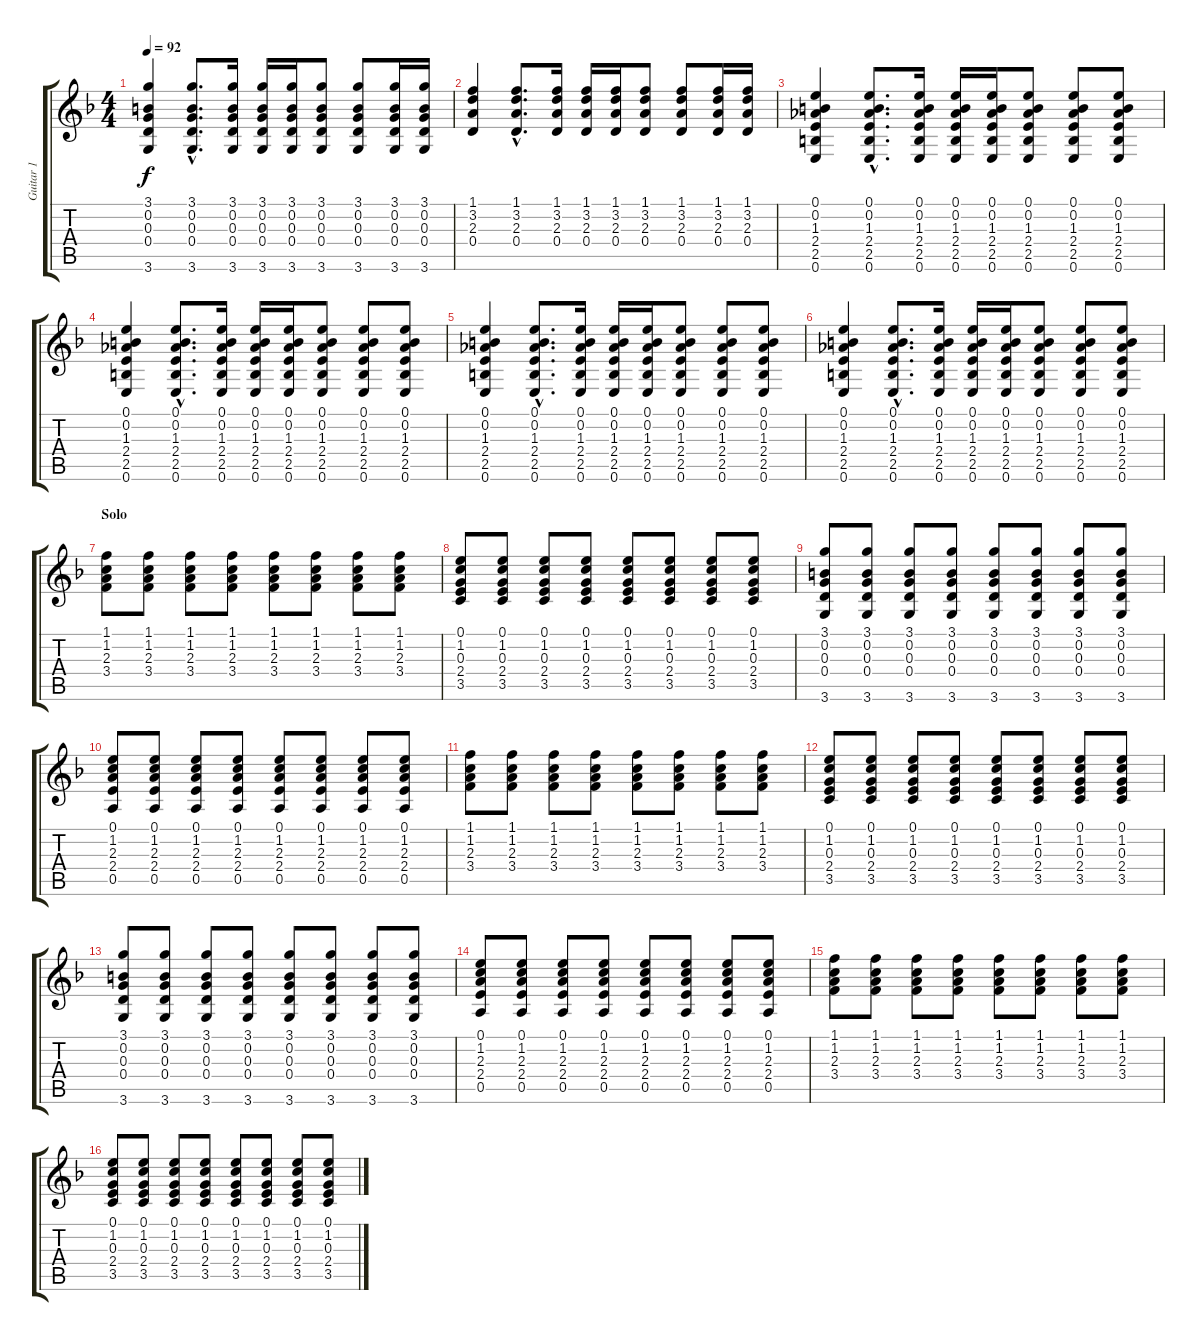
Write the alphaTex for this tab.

\track ("Guitar 1" "Guitar 1") {instrument electricguitarclean}
\staff {score tabs}
\tuning (E4 B3 G3 D3 A2 E2) {hide}
\ts (4 4)
\tempo 92
\clef g2
\ks f
(3.1 0.2 0.3 0.4 3.6).4{dy f} (3.1{hac} 0.2{hac} 0.3{hac} 0.4{hac} 3.6{hac}).8{d} (3.1 0.2 0.3 0.4 3.6).16 (3.1 0.2 0.3 0.4 3.6).16 (3.1 0.2 0.3 0.4 3.6).16 (3.1 0.2 0.3 0.4 3.6).8 (3.1 0.2 0.3 0.4 3.6).8 (3.1 0.2 0.3 0.4 3.6).16 (3.1 0.2 0.3 0.4 3.6).16 |
(1.1 3.2 2.3 0.4).4 (1.1{hac} 3.2{hac} 2.3{hac} 0.4{hac}).8{d} (1.1 3.2 2.3 0.4).16 (1.1 3.2 2.3 0.4).16 (1.1 3.2 2.3 0.4).16 (1.1 3.2 2.3 0.4).8 (1.1 3.2 2.3 0.4).8 (1.1 3.2 2.3 0.4).16 (1.1 3.2 2.3 0.4).16 |
(0.1 0.2 1.3 2.4 2.5 0.6).4 (0.1{hac} 0.2{hac} 1.3{hac} 2.4{hac} 2.5{hac} 0.6{hac}).8{d} (0.1 0.2 1.3 2.4 2.5 0.6).16 (0.1 0.2 1.3 2.4 2.5 0.6).16 (0.1 0.2 1.3 2.4 2.5 0.6).16 (0.1 0.2 1.3 2.4 2.5 0.6).8 (0.1 0.2 1.3 2.4 2.5 0.6).8 (0.1 0.2 1.3 2.4 2.5 0.6).8 |
(0.1 0.2 1.3 2.4 2.5 0.6).4 (0.1{hac} 0.2{hac} 1.3{hac} 2.4{hac} 2.5{hac} 0.6{hac}).8{d} (0.1 0.2 1.3 2.4 2.5 0.6).16 (0.1 0.2 1.3 2.4 2.5 0.6).16 (0.1 0.2 1.3 2.4 2.5 0.6).16 (0.1 0.2 1.3 2.4 2.5 0.6).8 (0.1 0.2 1.3 2.4 2.5 0.6).8 (0.1 0.2 1.3 2.4 2.5 0.6).8 |
(0.1 0.2 1.3 2.4 2.5 0.6).4 (0.1{hac} 0.2{hac} 1.3{hac} 2.4{hac} 2.5{hac} 0.6{hac}).8{d} (0.1 0.2 1.3 2.4 2.5 0.6).16 (0.1 0.2 1.3 2.4 2.5 0.6).16 (0.1 0.2 1.3 2.4 2.5 0.6).16 (0.1 0.2 1.3 2.4 2.5 0.6).8 (0.1 0.2 1.3 2.4 2.5 0.6).8 (0.1 0.2 1.3 2.4 2.5 0.6).8 |
(0.1 0.2 1.3 2.4 2.5 0.6).4 (0.1{hac} 0.2{hac} 1.3{hac} 2.4{hac} 2.5{hac} 0.6{hac}).8{d} (0.1 0.2 1.3 2.4 2.5 0.6).16 (0.1 0.2 1.3 2.4 2.5 0.6).16 (0.1 0.2 1.3 2.4 2.5 0.6).16 (0.1 0.2 1.3 2.4 2.5 0.6).8 (0.1 0.2 1.3 2.4 2.5 0.6).8 (0.1 0.2 1.3 2.4 2.5 0.6).8 |
\section ("" "Solo")
(1.1 1.2 2.3 3.4).8 (1.1 1.2 2.3 3.4).8 (1.1 1.2 2.3 3.4).8 (1.1 1.2 2.3 3.4).8 (1.1 1.2 2.3 3.4).8 (1.1 1.2 2.3 3.4).8 (1.1 1.2 2.3 3.4).8 (1.1 1.2 2.3 3.4).8 |
(0.1 1.2 0.3 2.4 3.5).8 (0.1 1.2 0.3 2.4 3.5).8 (0.1 1.2 0.3 2.4 3.5).8 (0.1 1.2 0.3 2.4 3.5).8 (0.1 1.2 0.3 2.4 3.5).8 (0.1 1.2 0.3 2.4 3.5).8 (0.1 1.2 0.3 2.4 3.5).8 (0.1 1.2 0.3 2.4 3.5).8 |
(3.1 0.2 0.3 0.4 3.6).8 (3.1 0.2 0.3 0.4 3.6).8 (3.1 0.2 0.3 0.4 3.6).8 (3.1 0.2 0.3 0.4 3.6).8 (3.1 0.2 0.3 0.4 3.6).8 (3.1 0.2 0.3 0.4 3.6).8 (3.1 0.2 0.3 0.4 3.6).8 (3.1 0.2 0.3 0.4 3.6).8 |
(0.1 1.2 2.3 2.4 0.5).8 (0.1 1.2 2.3 2.4 0.5).8 (0.1 1.2 2.3 2.4 0.5).8 (0.1 1.2 2.3 2.4 0.5).8 (0.1 1.2 2.3 2.4 0.5).8 (0.1 1.2 2.3 2.4 0.5).8 (0.1 1.2 2.3 2.4 0.5).8 (0.1 1.2 2.3 2.4 0.5).8 |
(1.1 1.2 2.3 3.4).8 (1.1 1.2 2.3 3.4).8 (1.1 1.2 2.3 3.4).8 (1.1 1.2 2.3 3.4).8 (1.1 1.2 2.3 3.4).8 (1.1 1.2 2.3 3.4).8 (1.1 1.2 2.3 3.4).8 (1.1 1.2 2.3 3.4).8 |
(0.1 1.2 0.3 2.4 3.5).8 (0.1 1.2 0.3 2.4 3.5).8 (0.1 1.2 0.3 2.4 3.5).8 (0.1 1.2 0.3 2.4 3.5).8 (0.1 1.2 0.3 2.4 3.5).8 (0.1 1.2 0.3 2.4 3.5).8 (0.1 1.2 0.3 2.4 3.5).8 (0.1 1.2 0.3 2.4 3.5).8 |
(3.1 0.2 0.3 0.4 3.6).8 (3.1 0.2 0.3 0.4 3.6).8 (3.1 0.2 0.3 0.4 3.6).8 (3.1 0.2 0.3 0.4 3.6).8 (3.1 0.2 0.3 0.4 3.6).8 (3.1 0.2 0.3 0.4 3.6).8 (3.1 0.2 0.3 0.4 3.6).8 (3.1 0.2 0.3 0.4 3.6).8 |
(0.1 1.2 2.3 2.4 0.5).8 (0.1 1.2 2.3 2.4 0.5).8 (0.1 1.2 2.3 2.4 0.5).8 (0.1 1.2 2.3 2.4 0.5).8 (0.1 1.2 2.3 2.4 0.5).8 (0.1 1.2 2.3 2.4 0.5).8 (0.1 1.2 2.3 2.4 0.5).8 (0.1 1.2 2.3 2.4 0.5).8 |
(1.1 1.2 2.3 3.4).8 (1.1 1.2 2.3 3.4).8 (1.1 1.2 2.3 3.4).8 (1.1 1.2 2.3 3.4).8 (1.1 1.2 2.3 3.4).8 (1.1 1.2 2.3 3.4).8 (1.1 1.2 2.3 3.4).8 (1.1 1.2 2.3 3.4).8 |
(0.1 1.2 0.3 2.4 3.5).8 (0.1 1.2 0.3 2.4 3.5).8 (0.1 1.2 0.3 2.4 3.5).8 (0.1 1.2 0.3 2.4 3.5).8 (0.1 1.2 0.3 2.4 3.5).8 (0.1 1.2 0.3 2.4 3.5).8 (0.1 1.2 0.3 2.4 3.5).8 (0.1 1.2 0.3 2.4 3.5).8
